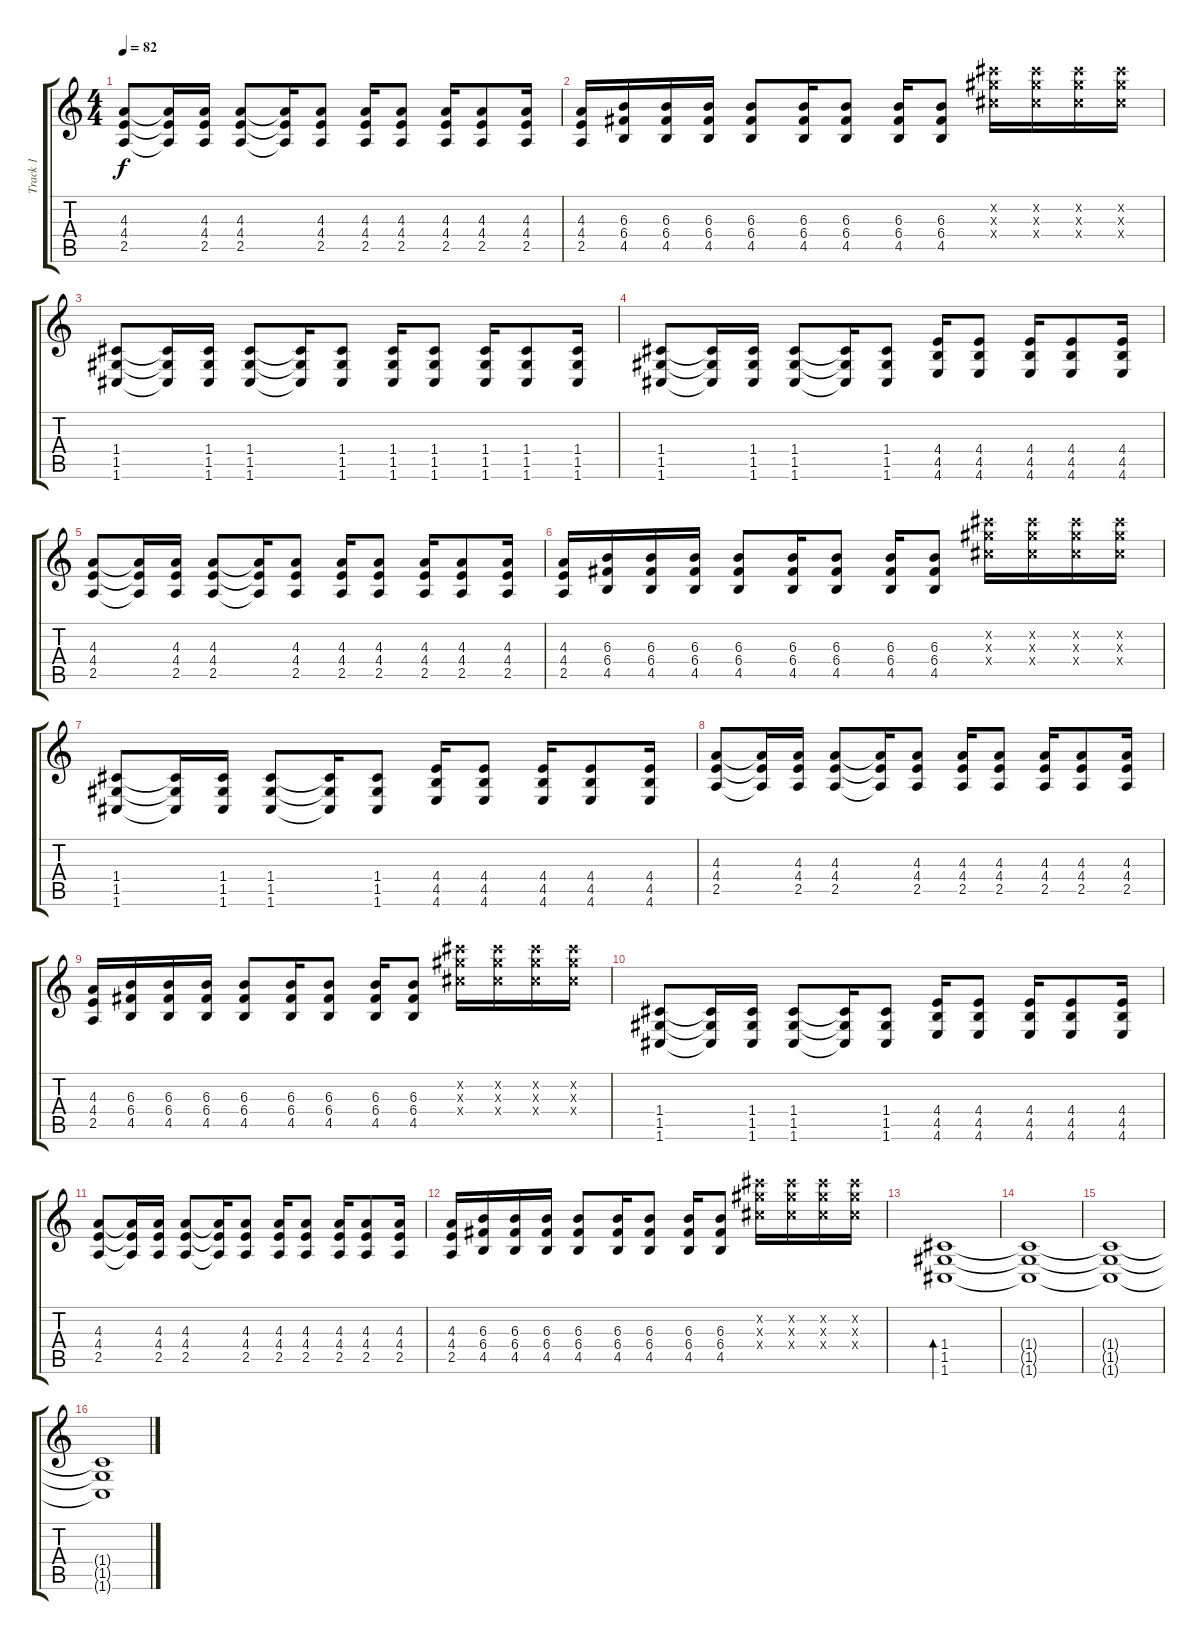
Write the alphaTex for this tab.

\track ("Track 1" "Track 1") {instrument distortionguitar}
\staff {score tabs}
\tuning (D4 A3 F3 C3 G2 C2) {hide}
\ts (4 4)
\tempo 82
\clef g2
\ks c
(4.3 4.4 2.5).8{dy f volume 7 instrument distortionguitar} (4.3{t} 4.4{t} 2.5{t}).16 (4.3 4.4 2.5).16 (4.3 4.4 2.5).8 (4.3{t} 4.4{t} 2.5{t}).16 (4.3 4.4 2.5).8 (4.3 4.4 2.5).16 (4.3 4.4 2.5).8 (4.3 4.4 2.5).16 (4.3 4.4 2.5).8 (4.3 4.4 2.5).16 |
(4.3 4.4 2.5).16 (6.3 6.4 4.5).16 (6.3 6.4 4.5).16 (6.3 6.4 4.5).16 (6.3 6.4 4.5).8 (6.3 6.4 4.5).16 (6.3 6.4 4.5).8 (6.3 6.4 4.5).16 (6.3 6.4 4.5).8 (16.2{x} 15.3{x} 13.4{x}).16 (16.2{x} 15.3{x} 13.4{x}).16 (16.2{x} 15.3{x} 13.4{x}).16 (16.2{x} 15.3{x} 13.4{x}).16 |
(1.4 1.5 1.6).8 (1.4{t} 1.5{t} 1.6{t}).16 (1.4 1.5 1.6).16 (1.4 1.5 1.6).8 (1.4{t} 1.5{t} 1.6{t}).16 (1.4 1.5 1.6).8 (1.4 1.5 1.6).16 (1.4 1.5 1.6).8 (1.4 1.5 1.6).16 (1.4 1.5 1.6).8 (1.4 1.5 1.6).16 |
(1.4 1.5 1.6).8 (1.4{t} 1.5{t} 1.6{t}).16 (1.4 1.5 1.6).16 (1.4 1.5 1.6).8 (1.4{t} 1.5{t} 1.6{t}).16 (1.4 1.5 1.6).8 (4.4 4.5 4.6).16 (4.4 4.5 4.6).8 (4.4 4.5 4.6).16 (4.4 4.5 4.6).8 (4.4 4.5 4.6).16 |
(4.3 4.4 2.5).8 (4.3{t} 4.4{t} 2.5{t}).16 (4.3 4.4 2.5).16 (4.3 4.4 2.5).8 (4.3{t} 4.4{t} 2.5{t}).16 (4.3 4.4 2.5).8 (4.3 4.4 2.5).16 (4.3 4.4 2.5).8 (4.3 4.4 2.5).16 (4.3 4.4 2.5).8 (4.3 4.4 2.5).16 |
(4.3 4.4 2.5).16 (6.3 6.4 4.5).16 (6.3 6.4 4.5).16 (6.3 6.4 4.5).16 (6.3 6.4 4.5).8 (6.3 6.4 4.5).16 (6.3 6.4 4.5).8 (6.3 6.4 4.5).16 (6.3 6.4 4.5).8 (16.2{x} 15.3{x} 13.4{x}).16 (16.2{x} 15.3{x} 13.4{x}).16 (16.2{x} 15.3{x} 13.4{x}).16 (16.2{x} 15.3{x} 13.4{x}).16 |
(1.4 1.5 1.6).8 (1.4{t} 1.5{t} 1.6{t}).16 (1.4 1.5 1.6).16 (1.4 1.5 1.6).8 (1.4{t} 1.5{t} 1.6{t}).16 (1.4 1.5 1.6).8 (4.4 4.5 4.6).16 (4.4 4.5 4.6).8 (4.4 4.5 4.6).16 (4.4 4.5 4.6).8 (4.4 4.5 4.6).16 |
(4.3 4.4 2.5).8 (4.3{t} 4.4{t} 2.5{t}).16 (4.3 4.4 2.5).16 (4.3 4.4 2.5).8 (4.3{t} 4.4{t} 2.5{t}).16 (4.3 4.4 2.5).8 (4.3 4.4 2.5).16 (4.3 4.4 2.5).8 (4.3 4.4 2.5).16 (4.3 4.4 2.5).8 (4.3 4.4 2.5).16 |
(4.3 4.4 2.5).16 (6.3 6.4 4.5).16 (6.3 6.4 4.5).16 (6.3 6.4 4.5).16 (6.3 6.4 4.5).8 (6.3 6.4 4.5).16 (6.3 6.4 4.5).8 (6.3 6.4 4.5).16 (6.3 6.4 4.5).8 (16.2{x} 15.3{x} 13.4{x}).16 (16.2{x} 15.3{x} 13.4{x}).16 (16.2{x} 15.3{x} 13.4{x}).16 (16.2{x} 15.3{x} 13.4{x}).16 |
(1.4 1.5 1.6).8 (1.4{t} 1.5{t} 1.6{t}).16 (1.4 1.5 1.6).16 (1.4 1.5 1.6).8 (1.4{t} 1.5{t} 1.6{t}).16 (1.4 1.5 1.6).8 (4.4 4.5 4.6).16 (4.4 4.5 4.6).8 (4.4 4.5 4.6).16 (4.4 4.5 4.6).8 (4.4 4.5 4.6).16 |
(4.3 4.4 2.5).8 (4.3{t} 4.4{t} 2.5{t}).16 (4.3 4.4 2.5).16 (4.3 4.4 2.5).8 (4.3{t} 4.4{t} 2.5{t}).16 (4.3 4.4 2.5).8 (4.3 4.4 2.5).16 (4.3 4.4 2.5).8 (4.3 4.4 2.5).16 (4.3 4.4 2.5).8 (4.3 4.4 2.5).16 |
(4.3 4.4 2.5).16 (6.3 6.4 4.5).16 (6.3 6.4 4.5).16 (6.3 6.4 4.5).16 (6.3 6.4 4.5).8 (6.3 6.4 4.5).16 (6.3 6.4 4.5).8 (6.3 6.4 4.5).16 (6.3 6.4 4.5).8 (16.2{x} 15.3{x} 13.4{x}).16 (16.2{x} 15.3{x} 13.4{x}).16 (16.2{x} 15.3{x} 13.4{x}).16 (16.2{x} 15.3{x} 13.4{x}).16 |
(1.4 1.5 1.6).1{bd 240} |
(1.4{t} 1.5{t} 1.6{t}).1 |
(1.4{t} 1.5{t} 1.6{t}).1 |
(1.4{t} 1.5{t} 1.6{t}).1
